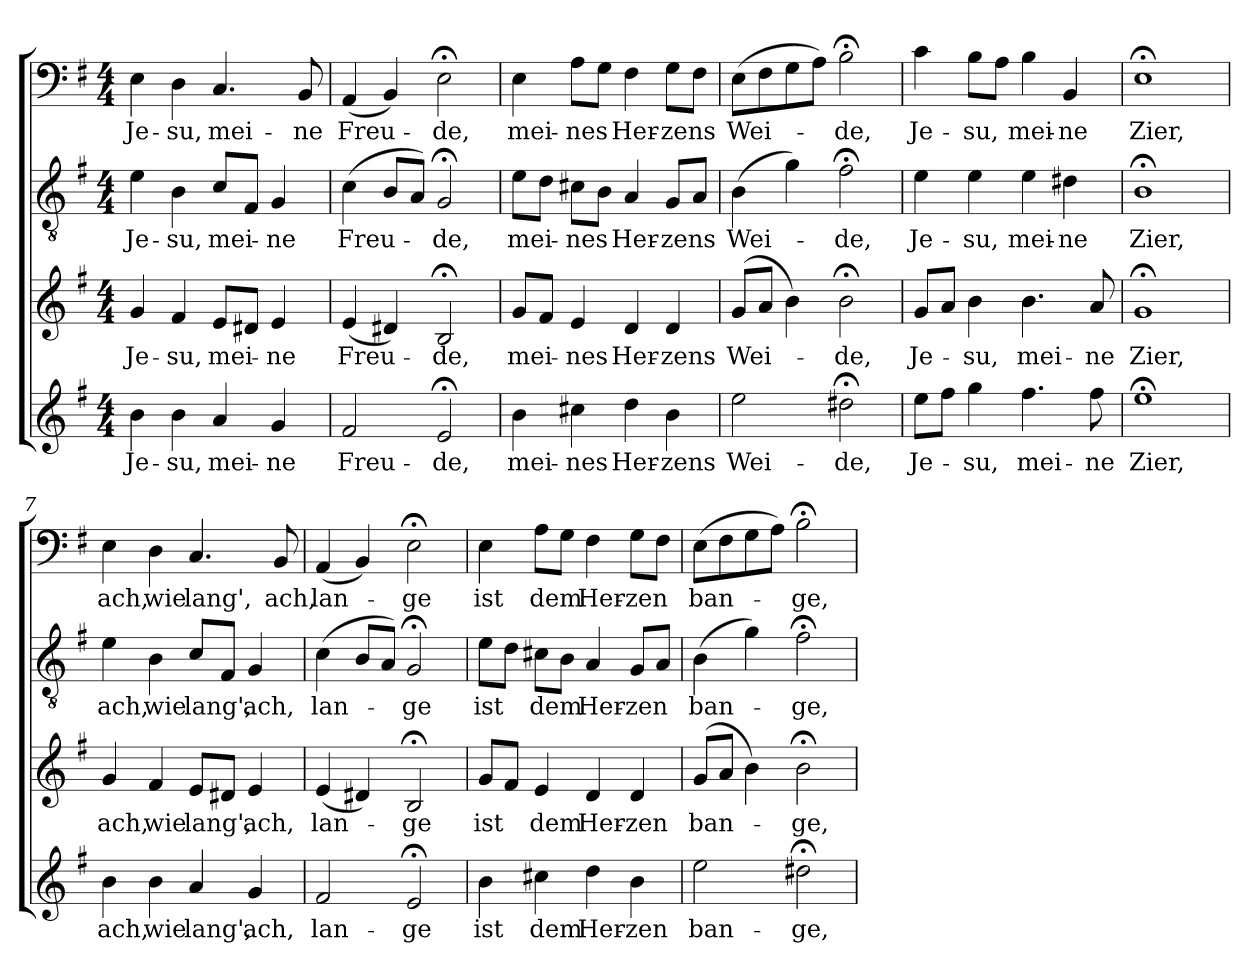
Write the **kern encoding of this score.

**kern	**text	**kern	**text	**kern	**text	**kern	**text
*part4	*part4	*part3	*part3	*part2	*part2	*part1	*part1
*staff4	*staff4	*staff3	*staff3	*staff2	*staff2	*staff1	*staff1
*clefG2	*	*clefG2	*	*clefGv2	*	*clefF4	*
*k[f#]	*	*k[f#]	*	*k[f#]	*	*k[f#]	*
*e:	*	*e:	*	*e:	*	*e:	*
*M4/4	*	*M4/4	*	*M4/4	*	*M4/4	*
=1	=1	=1	=1	=1	=1	=1	=1
4b\	Je-	4g/	Je-	4e\	Je-	4E\	Je-
4b\	-su,	4f#/	-su,	4B\	-su,	4D\	-su,
4a/	mei-	8e/L	mei-	8c/L	mei-	4.C/	mei-
.	.	8d#X/J	.	8F#/J	.	.	.
4g/	-ne	4e/	-ne	4G/	-ne	.	.
.	.	.	.	.	.	8BB/	-ne
=2	=2	=2	=2	=2	=2	=2	=2
2f#/	Freu-	(4e/	Freu-	(4c\	Freu-	(4AA/	Freu-
.	.	4d#X/)	.	8B/L	.	4BB/)	.
.	.	.	.	8A/J)	.	.	.
2e;</	-de,	2B;</	-de,	2G;</	-de,	2E;<\	-de,
=3	=3	=3	=3	=3	=3	=3	=3
4b\	mei-	8g/L	mei-	8e\L	mei-	4E\	mei-
.	.	8f#/J	.	8d\J	.	.	.
4cc#X\	-nes	4e/	-nes	8c#X\L	-nes	8A\L	-nes
.	.	.	.	8B\J	.	8G\J	.
4dd\	Her-	4d/	Her-	4A/	Her-	4F#\	Her-
4b\	-zens	4d/	-zens	8G/L	-zens	8G\L	-zens
.	.	.	.	8A/J	.	8F#\J	.
=4	=4	=4	=4	=4	=4	=4	=4
2ee\	Wei-	(8g/L	Wei-	(4B\	Wei-	(8E\L	Wei-
.	.	8a/J	.	.	.	8F#\	.
.	.	4b\)	.	4g\)	.	8G\	.
.	.	.	.	.	.	8A\J)	.
2dd#X;<\	-de,	2b;<\	-de,	2f#;<\	-de,	2B;<\	-de,
=5	=5	=5	=5	=5	=5	=5	=5
8ee\L	Je-	8g/L	Je-	4e\	Je-	4c\	Je-
8ff#\J	.	8a/J	.	.	.	.	.
4gg\	-su,	4b\	-su,	4e\	-su,	8B\L	-su,
.	.	.	.	.	.	8A\J	.
4.ff#\	mei-	4.b\	mei-	4e\	mei-	4B\	mei-
.	.	.	.	4d#X\	-ne	4BB/	-ne
8ff#\	-ne	8a/	-ne	.	.	.	.
=6	=6	=6	=6	=6	=6	=6	=6
1ee;<\	Zier,	1g;</	Zier,	1B;<\	Zier,	1E;<\	Zier,
=7	=7	=7	=7	=7	=7	=7	=7
4b\	ach,	4g/	ach,	4e\	ach,	4E\	ach,
4b\	wie	4f#/	wie	4B\	wie	4D\	wie
4a/	lang',	8e/L	lang',	8c/L	lang',	4.C/	lang',
.	.	8d#X/J	.	8F#/J	.	.	.
4g/	ach,	4e/	ach,	4G/	ach,	.	.
.	.	.	.	.	.	8BB/	ach,
=8	=8	=8	=8	=8	=8	=8	=8
2f#/	lan-	(4e/	lan-	(4c\	lan-	(4AA/	lan-
.	.	4d#X/)	.	8B/L	.	4BB/)	.
.	.	.	.	8A/J)	.	.	.
2e;</	-ge	2B;</	-ge	2G;</	-ge	2E;<\	-ge
=9	=9	=9	=9	=9	=9	=9	=9
4b\	ist	8g/L	ist	8e\L	ist	4E\	ist
.	.	8f#/J	.	8d\J	.	.	.
4cc#X\	dem	4e/	dem	8c#X\L	dem	8A\L	dem
.	.	.	.	8B\J	.	8G\J	.
4dd\	Her-	4d/	Her-	4A/	Her-	4F#\	Her-
4b\	-zen	4d/	-zen	8G/L	-zen	8G\L	-zen
.	.	.	.	8A/J	.	8F#\J	.
=10	=10	=10	=10	=10	=10	=10	=10
2ee\	ban-	(8g/L	ban-	(4B\	ban-	(8E\L	ban-
.	.	8a/J	.	.	.	8F#\	.
.	.	4b\)	.	4g\)	.	8G\	.
.	.	.	.	.	.	8A\J)	.
2dd#X;<\	-ge,	2b;<\	-ge,	2f#;<\	-ge,	2B;<\	-ge,
=	=	=	=	=	=	=	=
*-	*-	*-	*-	*-	*-	*-	*-
